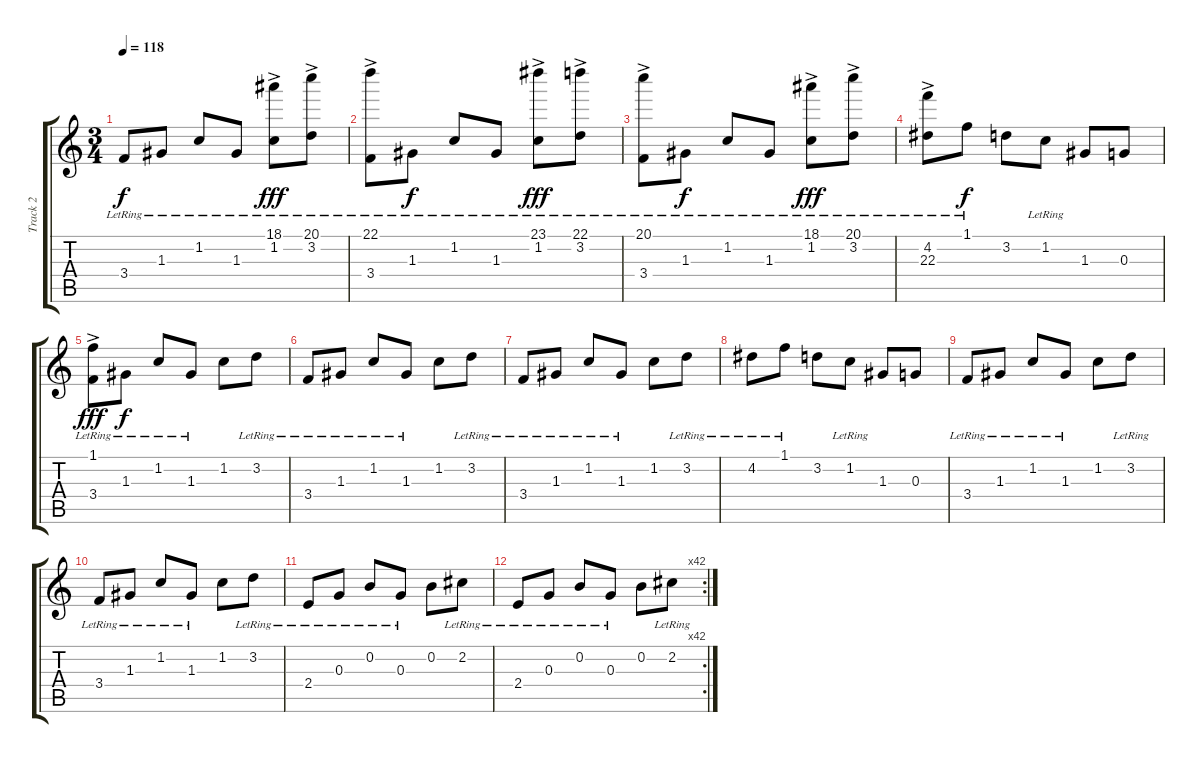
\track ("Track 2" "Track 2") {instrument banjo}
\staff {score tabs}
\tuning (E4 B3 G3 D3 A2 E2) {hide}
\displaytranspose 12
\ts (3 4)
\tempo 118
\clef g2
\ks c
3.4{lr}.8{dy f} 1.3{lr}.8 1.2{lr}.8 1.3{lr}.8 (18.1{ac lr} 1.2).8{dy fff} (20.1{ac lr} 3.2{lr}).8 |
(22.1{ac lr} 3.4{lr}).8 1.3{lr}.8{dy f} 1.2{lr}.8 1.3{lr}.8 (23.1{ac lr} 1.2).8{dy fff} (22.1{ac lr} 3.2{lr}).8 |
(20.1{ac lr} 3.4{lr}).8 1.3{lr}.8{dy f} 1.2{lr}.8 1.3{lr}.8 (18.1{ac lr} 1.2).8{dy fff} (20.1{ac} 3.2{lr}).8 |
(4.2{lr} 22.3{ac lr}).8 1.1{lr}.8{dy f} 3.2.8 1.2{lr}.8 1.3.8 0.3.8 |
(1.1{ac lr} 3.4{lr}).8{dy fff} 1.3{lr}.8{dy f} 1.2{lr}.8 1.3{lr}.8 1.2.8 3.2{lr}.8 |
3.4{lr}.8 1.3{lr}.8 1.2{lr}.8 1.3{lr}.8 1.2.8 3.2{lr}.8 |
3.4{lr}.8 1.3{lr}.8 1.2{lr}.8 1.3{lr}.8 1.2.8 3.2{lr}.8 |
4.2{lr}.8 1.1{lr}.8 3.2.8 1.2{lr}.8 1.3.8 0.3.8 |
3.4{lr}.8 1.3{lr}.8 1.2{lr}.8 1.3{lr}.8 1.2.8 3.2{lr}.8 |
3.4{lr}.8 1.3{lr}.8 1.2{lr}.8 1.3{lr}.8 1.2.8 3.2{lr}.8 |
2.4{lr}.8 0.3{lr}.8 0.2{lr}.8 0.3{lr}.8 0.2.8 2.2{lr}.8 |
\rc 42
2.4{lr}.8 0.3{lr}.8 0.2{lr}.8 0.3{lr}.8 0.2.8 2.2{lr}.8
